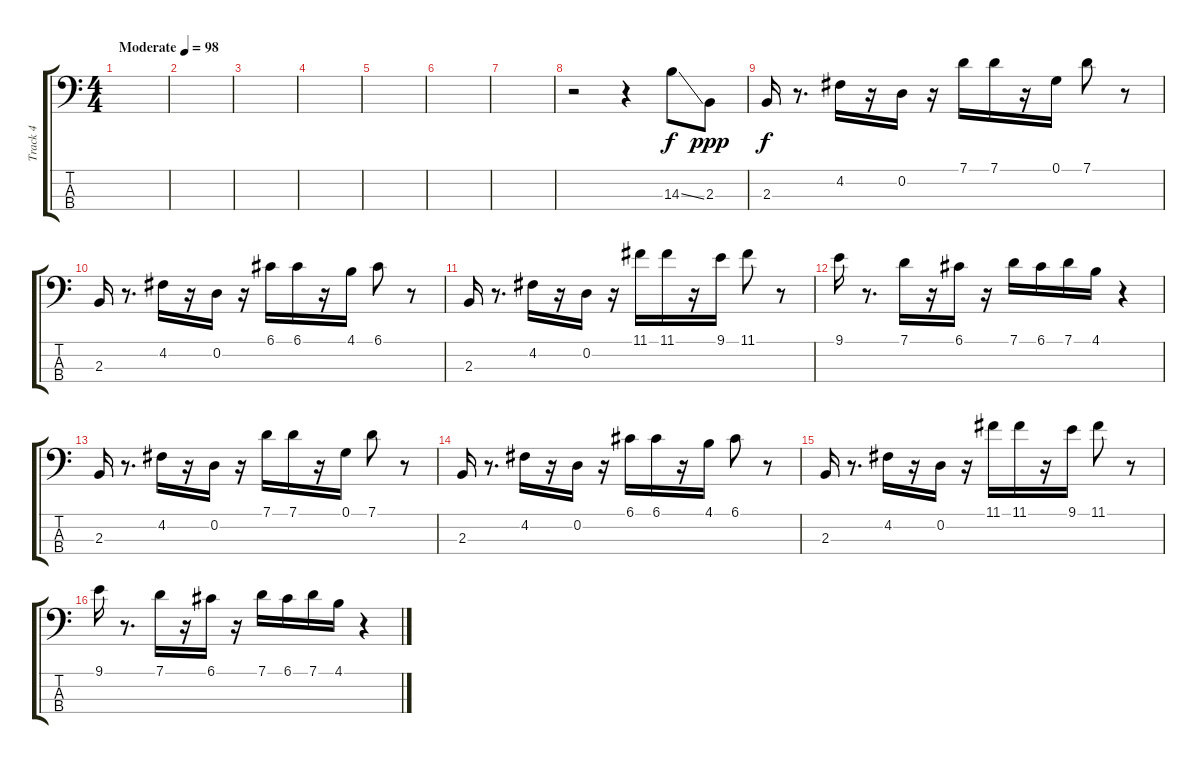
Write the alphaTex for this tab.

\track ("Track 4" "Track 4") {instrument electricbassfinger}
\staff {score tabs}
\tuning (G2 D2 A1 E1) {hide}
\ts (4 4)
\tempo (98 "Moderate")
\clef f4
\ks c
|
|
|
|
|
|
|
r.2 r.4 14.3{ss}.8 2.3.8{dy ppp} |
2.3.16{dy f} r.8{d} 4.2.16 r.16 0.2.16 r.16 7.1.16 7.1.16 r.16 0.1.16 7.1.8 r.8 |
2.3.16 r.8{d} 4.2.16 r.16 0.2.16 r.16 6.1.16 6.1.16 r.16 4.1.16 6.1.8 r.8 |
2.3.16 r.8{d} 4.2.16 r.16 0.2.16 r.16 11.1.16 11.1.16 r.16 9.1.16 11.1.8 r.8 |
9.1.16 r.8{d} 7.1.16 r.16 6.1.16 r.16 7.1.16 6.1.16 7.1.16 4.1.16 r.4 |
2.3.16 r.8{d} 4.2.16 r.16 0.2.16 r.16 7.1.16 7.1.16 r.16 0.1.16 7.1.8 r.8 |
2.3.16 r.8{d} 4.2.16 r.16 0.2.16 r.16 6.1.16 6.1.16 r.16 4.1.16 6.1.8 r.8 |
2.3.16 r.8{d} 4.2.16 r.16 0.2.16 r.16 11.1.16 11.1.16 r.16 9.1.16 11.1.8 r.8 |
9.1.16 r.8{d} 7.1.16 r.16 6.1.16 r.16 7.1.16 6.1.16 7.1.16 4.1.16 r.4
